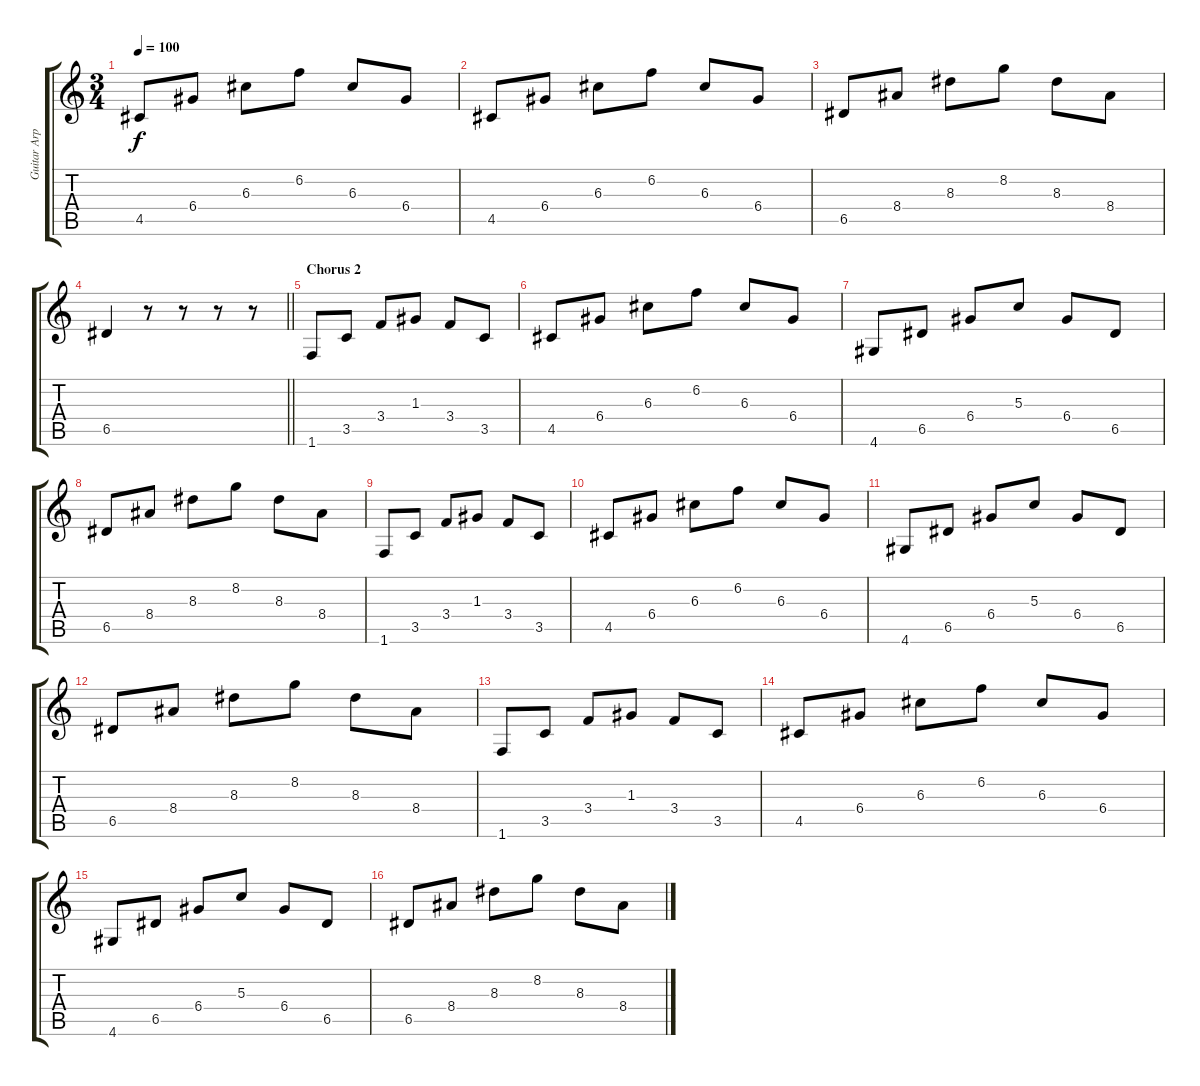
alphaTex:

\track ("Guitar Arpeggios" "Guitar Arp") {instrument acousticguitarsteel}
\staff {score tabs}
\tuning (E4 B3 G3 D3 A2 E2) {hide}
\ts (3 4)
\tempo 100
\clef g2
\ks c
4.5.8{dy f} 6.4.8 6.3.8 6.2.8 6.3.8 6.4.8 |
4.5.8 6.4.8 6.3.8 6.2.8 6.3.8 6.4.8 |
6.5.8 8.4.8 8.3.8 8.2.8 8.3.8 8.4.8 |
\barLineRight lightlight
6.5.4 r.8 r.8 r.8 r.8 |
\section ("" "Chorus 2")
1.6.8 3.5.8 3.4.8 1.3.8 3.4.8 3.5.8 |
4.5.8 6.4.8 6.3.8 6.2.8 6.3.8 6.4.8 |
4.6.8 6.5.8 6.4.8 5.3.8 6.4.8 6.5.8 |
6.5.8 8.4.8 8.3.8 8.2.8 8.3.8 8.4.8 |
1.6.8 3.5.8 3.4.8 1.3.8 3.4.8 3.5.8 |
4.5.8 6.4.8 6.3.8 6.2.8 6.3.8 6.4.8 |
4.6.8 6.5.8 6.4.8 5.3.8 6.4.8 6.5.8 |
6.5.8 8.4.8 8.3.8 8.2.8 8.3.8 8.4.8 |
1.6.8 3.5.8 3.4.8 1.3.8 3.4.8 3.5.8 |
4.5.8 6.4.8 6.3.8 6.2.8 6.3.8 6.4.8 |
4.6.8 6.5.8 6.4.8 5.3.8 6.4.8 6.5.8 |
6.5.8 8.4.8 8.3.8 8.2.8 8.3.8 8.4.8
